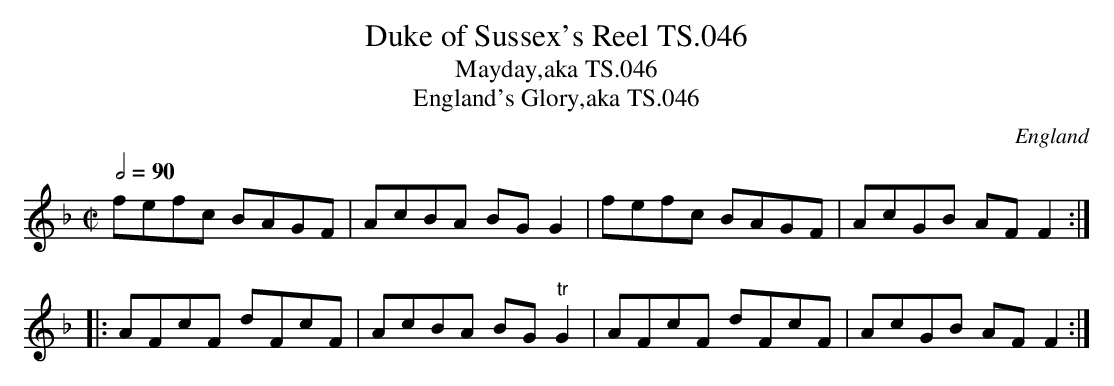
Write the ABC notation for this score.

X:1
T:Duke of Sussex's Reel TS.046
T:Mayday,aka TS.046
T:England's Glory,aka TS.046
M:C|
L:1/8
Q:1/2=90
O:England
K:F major
fefc BAGF|AcBA BGG2|fefc BAGF|AcGB AFF2:|!
|:AFcF dFcF|AcBA BG"tr"G2|AFcF dFcF|AcGB AFF2:|]
